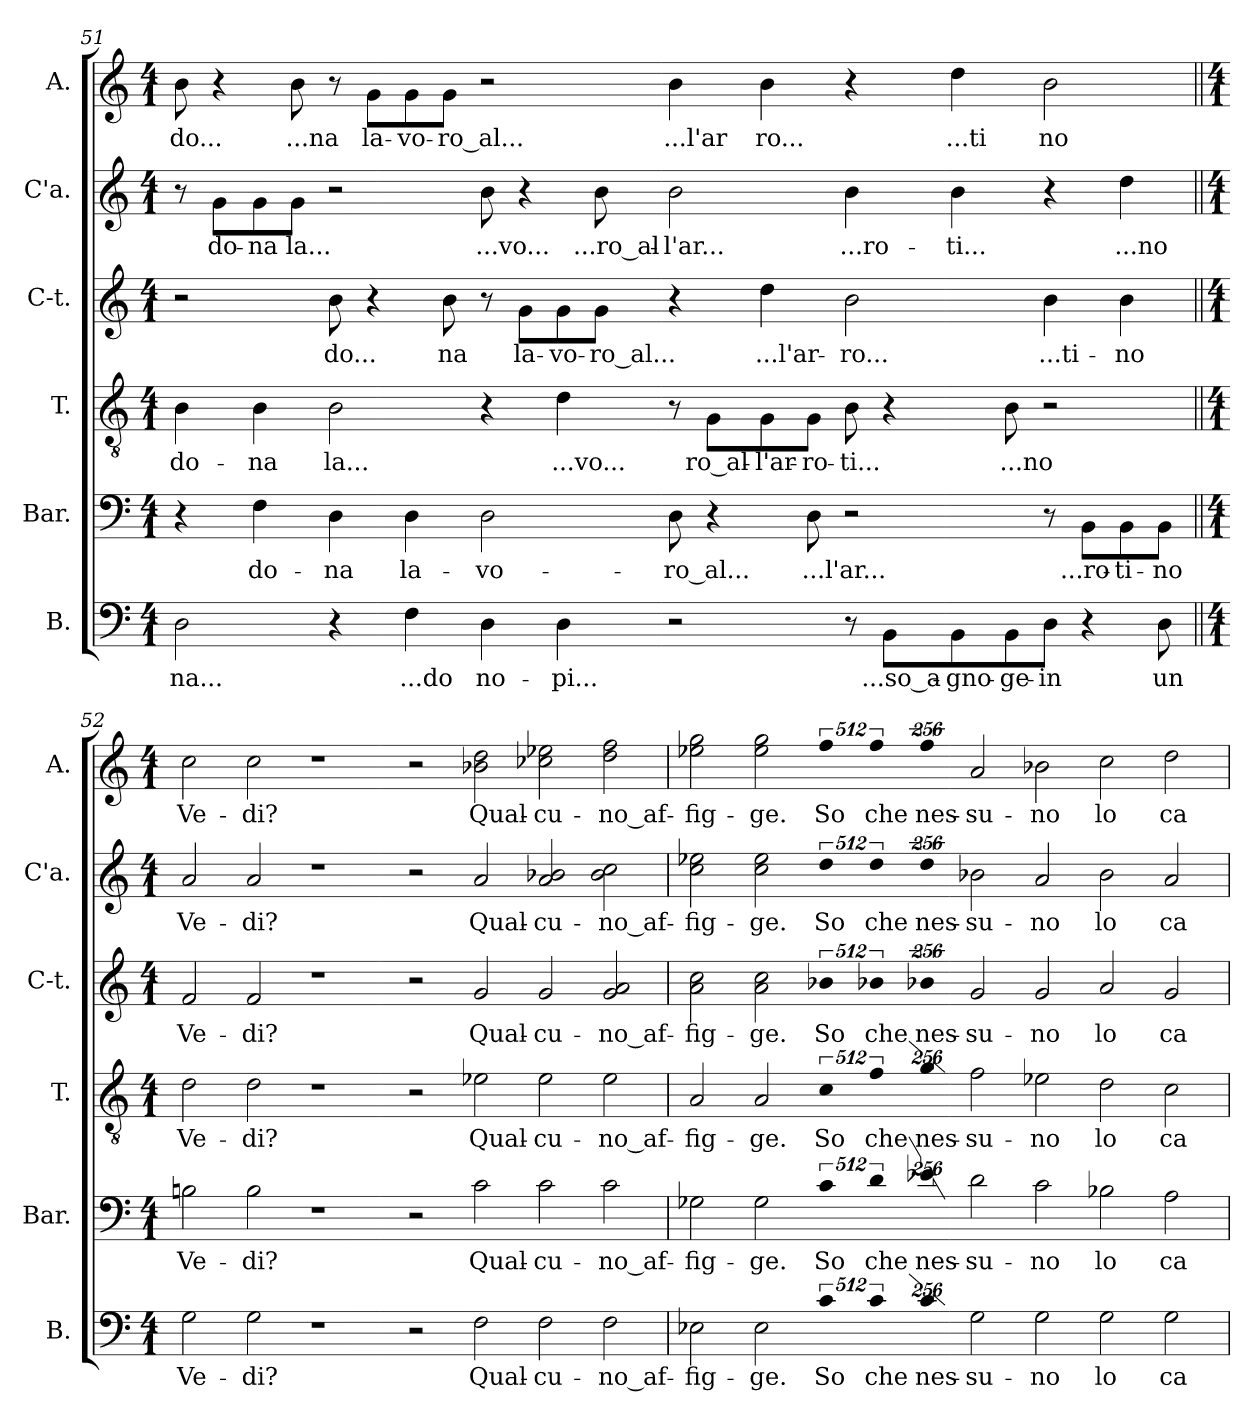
**kern	**text	**kern	**text	**kern	**text	**kern	**text	**kern	**text	**kern	**text
*part6	*part6	*part5	*part5	*part4	*part4	*part3	*part3	*part2	*part2	*part1	*part1
*staff6	*staff6	*staff5	*staff5	*staff4	*staff4	*staff3	*staff3	*staff2	*staff2	*staff1	*staff1
*I"B.	*	*I"Bar.	*	*I"T.	*	*I"C-t.	*	*I"C'a.	*	*I"A.	*
*I'B.	*	*I'Bar.	*	*I'T.	*	*I'C-t.	*	*I'C'a.	*	*I'A.	*
!!LO:LB:g=z
*clefF4	*	*clefF4	*	*clefGv2	*	*clefG2	*	*clefG2	*	*clefG2	*
*	*	*	*	*ITrd7c12	*	*	*	*	*	*	*
*k[]	*	*k[]	*	*k[]	*	*k[]	*	*k[]	*	*k[]	*
*C:	*	*C:	*	*C:	*	*C:	*	*C:	*	*C:	*
*M4/1	*	*M4/1	*	*M4/1	*	*M4/1	*	*M4/1	*	*M4/1	*
=51	=51	=51	=51	=51	=51	=51	=51	=51	=51	=51	=51
!	!LO:LY:b:color=#000000	!	!	!	!	!	!	!	!	!	!
!	!	!	!	!	!LO:LY:b:color=#000000	!	!	!	!	!	!
!	!	!	!	!	!	!	!	!	!	!	!LO:LY:b:color=#000000
2Di\	na...	4r	.	4BBi\	do-	2r	.	8r	.	8bi\	do...
!	!	!	!	!	!	!	!	!	!LO:LY:b:color=#000000	!	!
.	.	.	.	.	.	.	.	8gi\L	do-	4r	.
!	!	!	!LO:LY:b:color=#000000	!	!	!	!	!	!	!	!
!	!	!	!	!	!LO:LY:b:color=#000000	!	!	!	!	!	!
!	!	!	!	!	!	!	!	!	!LO:LY:b:color=#000000	!	!
.	.	4Fi\	do-	4BBi\	-na	.	.	8gi\	-na	.	.
!	!	!	!	!	!	!	!	!	!LO:LY:b:color=#000000	!	!
!	!	!	!	!	!	!	!	!	!	!	!LO:LY:b:color=#000000
.	.	.	.	.	.	.	.	8gi\J	la...	8bi\	...na
!	!	!	!LO:LY:b:color=#000000	!	!	!	!	!	!	!	!
!	!	!	!	!	!LO:LY:b:color=#000000	!	!	!	!	!	!
!	!	!	!	!	!	!	!LO:LY:b:color=#000000	!	!	!	!
4r	.	4Di\	-na	2BBi\	la...	8bi\	do...	2r	.	8r	.
!	!	!	!	!	!	!	!	!	!	!	!LO:LY:b:color=#000000
.	.	.	.	.	.	4r	.	.	.	8gi\L	la-
!	!LO:LY:b:color=#000000	!	!	!	!	!	!	!	!	!	!
!	!	!	!LO:LY:b:color=#000000	!	!	!	!	!	!	!	!
!	!	!	!	!	!	!	!	!	!	!	!LO:LY:b:color=#000000
4Fi\	...do	4Di\	la-	.	.	.	.	.	.	8gi\	-vo-
!	!	!	!	!	!	!	!LO:LY:b:color=#000000	!	!	!	!
!	!	!	!	!	!	!	!	!	!	!	!LO:LY:b:color=#000000
.	.	.	.	.	.	8bi\	na	.	.	8gi\J	-ro_al...
!	!LO:LY:b:color=#000000	!	!	!	!	!	!	!	!	!	!
!	!	!	!LO:LY:b:color=#000000	!	!	!	!	!	!	!	!
!	!	!	!	!	!	!	!	!	!LO:LY:b:color=#000000	!	!
4Di\	no-	2Di\	-vo-	4r	.	8r	.	8bi\	...vo...	2r	.
!	!	!	!	!	!	!	!LO:LY:b:color=#000000	!	!	!	!
.	.	.	.	.	.	8gi\L	la-	4r	.	.	.
!	!LO:LY:b:color=#000000	!	!	!	!	!	!	!	!	!	!
!	!	!	!	!	!LO:LY:b:color=#000000	!	!	!	!	!	!
!	!	!	!	!	!	!	!LO:LY:b:color=#000000	!	!	!	!
4Di\	-pi...	.	.	4Di\	...vo...	8gi\	-vo-	.	.	.	.
!	!	!	!	!	!	!	!LO:LY:b:color=#000000	!	!	!	!
!	!	!	!	!	!	!	!	!	!LO:LY:b:color=#000000	!	!
.	.	.	.	.	.	8gi\J	-ro_al...	8bi\	...ro_al-	.	.
!	!	!	!LO:LY:b:color=#000000	!	!	!	!	!	!	!	!
!	!	!	!	!	!	!	!	!	!LO:LY:b:color=#000000	!	!
!	!	!	!	!	!	!	!	!	!	!	!LO:LY:b:color=#000000
2r	.	8Di\	-ro_al...	8r	.	4r	.	2bi\	-l'ar...	4bi\	...l'ar
!	!	!	!	!	!LO:LY:b:color=#000000	!	!	!	!	!	!
.	.	4r	.	8GGi\L	ro_al-	.	.	.	.	.	.
!	!	!	!	!	!LO:LY:b:color=#000000	!	!	!	!	!	!
!	!	!	!	!	!	!	!LO:LY:b:color=#000000	!	!	!	!
!	!	!	!	!	!	!	!	!	!	!	!LO:LY:b:color=#000000
.	.	.	.	8GGi\	-l'ar-	4ddi\	...l'ar-	.	.	4bi\	ro...
!	!	!	!LO:LY:b:color=#000000	!	!	!	!	!	!	!	!
!	!	!	!	!	!LO:LY:b:color=#000000	!	!	!	!	!	!
.	.	8Di\	...l'ar...	8GGi\J	-ro-	.	.	.	.	.	.
!	!	!	!	!	!LO:LY:b:color=#000000	!	!	!	!	!	!
!	!	!	!	!	!	!	!LO:LY:b:color=#000000	!	!	!	!
!	!	!	!	!	!	!	!	!	!LO:LY:b:color=#000000	!	!
8r	.	2r	.	8BBi\	-ti...	2bi\	-ro...	4bi\	...ro-	4r	.
!	!LO:LY:b:color=#000000	!	!	!	!	!	!	!	!	!	!
8BBi\L	...so_a-	.	.	4r	.	.	.	.	.	.	.
!	!LO:LY:b:color=#000000	!	!	!	!	!	!	!	!	!	!
!	!	!	!	!	!	!	!	!	!LO:LY:b:color=#000000	!	!
!	!	!	!	!	!	!	!	!	!	!	!LO:LY:b:color=#000000
8BBi\	-gno-	.	.	.	.	.	.	4bi\	-ti...	4ddi\	...ti
!	!LO:LY:b:color=#000000	!	!	!	!	!	!	!	!	!	!
!	!	!	!	!	!LO:LY:b:color=#000000	!	!	!	!	!	!
8BBi\	-ge-	.	.	8BBi\	...no	.	.	.	.	.	.
!	!LO:LY:b:color=#000000	!	!	!	!	!	!	!	!	!	!
!	!	!	!	!	!	!	!LO:LY:b:color=#000000	!	!	!	!
!	!	!	!	!	!	!	!	!	!	!	!LO:LY:b:color=#000000
8Di\J	-in	8r	.	2r	.	4bi\	...ti-	4r	.	2bi\	no
!	!	!	!LO:LY:b:color=#000000	!	!	!	!	!	!	!	!
4r	.	8BBi\L	...ro-	.	.	.	.	.	.	.	.
!	!	!	!LO:LY:b:color=#000000	!	!	!	!	!	!	!	!
!	!	!	!	!	!	!	!LO:LY:b:color=#000000	!	!	!	!
!	!	!	!	!	!	!	!	!	!LO:LY:b:color=#000000	!	!
.	.	8BBi\	-ti-	.	.	4bi\	-no	4ddi\	...no	.	.
!	!LO:LY:b:color=#000000	!	!	!	!	!	!	!	!	!	!
!	!	!	!LO:LY:b:color=#000000	!	!	!	!	!	!	!	!
8Di\	un	8BBi\J	-no	.	.	.	.	.	.	.	.
!!LO:PB:g=z
=52||	=52||	=52||	=52||	=52||	=52||	=52||	=52||	=52||	=52||	=52||	=52||
*k[]	*	*k[]	*	*k[]	*	*k[]	*	*k[]	*	*k[]	*
*C:	*	*C:	*	*C:	*	*C:	*	*C:	*	*C:	*
*M4/1	*	*M4/1	*	*M4/1	*	*M4/1	*	*M4/1	*	*M4/1	*
!	!LO:LY:b:color=#000000	!	!	!	!	!	!	!	!	!	!
!	!	!	!LO:LY:b:color=#000000	!	!	!	!	!	!	!	!
!	!	!	!	!	!LO:LY:b:color=#000000	!	!	!	!	!	!
!	!	!	!	!	!	!	!LO:LY:b:color=#000000	!	!	!	!
!	!	!	!	!	!	!	!	!	!LO:LY:b:color=#000000	!	!
*	*	*	*	*	*	*	*	*	*	*MM240	*
!	!	!	!	!	!	!	!	!	!	!	!LO:LY:b:color=#000000
2Gi\	Ve-	2Bni\	Ve-	2Di\	Ve-	2fi/	Ve-	2ai/	Ve-	2cci\	Ve-
!	!LO:LY:b:color=#000000	!	!	!	!	!	!	!	!	!	!
!	!	!	!LO:LY:b:color=#000000	!	!	!	!	!	!	!	!
!	!	!	!	!	!LO:LY:b:color=#000000	!	!	!	!	!	!
!	!	!	!	!	!	!	!LO:LY:b:color=#000000	!	!	!	!
!	!	!	!	!	!	!	!	!	!LO:LY:b:color=#000000	!	!
!	!	!	!	!	!	!	!	!	!	!	!LO:LY:b:color=#000000
2Gi\	-di?	2Bi\	-di?	2Di\	-di?	2fi/	-di?	2ai/	-di?	2cci\	-di?
1r	.	1r	.	1r	.	1r	.	1r	.	1r	.
2r	.	2r	.	2r	.	2r	.	2r	.	2r	.
!	!LO:LY:b:color=#000000	!	!	!	!	!	!	!	!	!	!
!	!	!	!LO:LY:b:color=#000000	!	!	!	!	!	!	!	!
!	!	!	!	!	!LO:LY:b:color=#000000	!	!	!	!	!	!
!	!	!	!	!	!	!	!LO:LY:b:color=#000000	!	!	!	!
!	!	!	!	!	!	!	!	!	!LO:LY:b:color=#000000	!	!
!	!	!	!	!	!	!	!	!	!	!	!LO:LY:b:color=#000000
2Fi\	Qual-	2ci\	Qual-	2E-Xi\	Qual-	2gi/	Qual-	2ai/	Qual-	2b-i\ 2ddi	Qual-
!	!LO:LY:b:color=#000000	!	!	!	!	!	!	!	!	!	!
!	!	!	!LO:LY:b:color=#000000	!	!	!	!	!	!	!	!
!	!	!	!	!	!LO:LY:b:color=#000000	!	!	!	!	!	!
!	!	!	!	!	!	!	!LO:LY:b:color=#000000	!	!	!	!
!	!	!	!	!	!	!	!	!	!LO:LY:b:color=#000000	!	!
!	!	!	!	!	!	!	!	!	!	!	!LO:LY:b:color=#000000
2Fi\	-cu-	2ci\	-cu-	2E-i\	-cu-	2gi/	-cu-	2ai/ 2b-i	-cu-	2cc-Xi\ 2ee-Xi	-cu-
!	!LO:LY:b:color=#000000	!	!	!	!	!	!	!	!	!	!
!	!	!	!LO:LY:b:color=#000000	!	!	!	!	!	!	!	!
!	!	!	!	!	!LO:LY:b:color=#000000	!	!	!	!	!	!
!	!	!	!	!	!	!	!LO:LY:b:color=#000000	!	!	!	!
!	!	!	!	!	!	!	!	!	!LO:LY:b:color=#000000	!	!
!	!	!	!	!	!	!	!	!	!	!	!LO:LY:b:color=#000000
2Fi\	-no_af-	2ci\	-no_af-	2E-i\	-no_af-	2gi/ 2ai	-no_af-	2b-i\ 2cci	-no_af-	2ddi\ 2ffi	-no_af-
=53	=53	=53	=53	=53	=53	=53	=53	=53	=53	=53	=53
!	!LO:LY:b:color=#000000	!	!	!	!	!	!	!	!	!	!
!	!	!	!LO:LY:b:color=#000000	!	!	!	!	!	!	!	!
!	!	!	!	!	!LO:LY:b:color=#000000	!	!	!	!	!	!
!	!	!	!	!	!	!	!LO:LY:b:color=#000000	!	!	!	!
!	!	!	!	!	!	!	!	!	!LO:LY:b:color=#000000	!	!
!	!	!	!	!	!	!	!	!	!	!	!LO:LY:b:color=#000000
2E-Xi\	-fig-	2G-Xi\	-fig-	2AAi/	-fig-	2ai\ 2cci	-fig-	2cci\ 2ee-Xi	-fig-	2ee-Xi\ 2ggi	-fig-
!	!LO:LY:b:color=#000000	!	!	!	!	!	!	!	!	!	!
!	!	!	!LO:LY:b:color=#000000	!	!	!	!	!	!	!	!
!	!	!	!	!	!LO:LY:b:color=#000000	!	!	!	!	!	!
!	!	!	!	!	!	!	!LO:LY:b:color=#000000	!	!	!	!
!	!	!	!	!	!	!	!	!	!LO:LY:b:color=#000000	!	!
!	!	!	!	!	!	!	!	!	!	!	!LO:LY:b:color=#000000
2E-i\	-ge.	2G-i\	-ge.	2AAi/	-ge.	2ai\ 2cci	-ge.	2cci\ 2ee-i	-ge.	2ee-i\ 2ggi	-ge.
!LO:N:vis=2	!	!	!	!	!	!	!	!	!	!	!
!	!LO:LY:b:color=#000000	!LO:N:vis=2	!	!	!	!	!	!	!	!	!
!	!	!	!LO:LY:b:color=#000000	!LO:N:vis=2	!	!	!	!	!	!	!
!	!	!	!	!	!LO:LY:b:color=#000000	!LO:N:vis=2	!	!	!	!	!
!	!	!	!	!	!	!	!LO:LY:b:color=#000000	!LO:N:vis=2	!	!	!
!	!	!	!	!	!	!	!	!	!LO:LY:b:color=#000000	!LO:N:vis=2	!
!	!	!	!	!	!	!	!	!	!	!	!LO:LY:b:color=#000000
1024%341ci\	So	1024%341ci\	So	1024%341Ci\	So	1024%341b-Xi\	So	1024%341ddi\	So	1024%341ffi\	So
!LO:N:vis=2	!	!	!	!	!	!	!	!	!	!	!
!	!LO:LY:b:color=#000000	!LO:N:vis=2	!	!	!	!	!	!	!	!	!
!	!	!	!LO:LY:b:color=#000000	!LO:N:vis=2	!	!	!	!	!	!	!
!	!	!	!	!	!LO:LY:b:color=#000000	!LO:N:vis=2	!	!	!	!	!
!	!	!	!	!	!	!	!LO:LY:b:color=#000000	!LO:N:vis=2	!	!	!
!	!	!	!	!	!	!	!	!	!LO:LY:b:color=#000000	!LO:N:vis=2	!
!	!	!	!	!	!	!	!	!	!	!	!LO:LY:b:color=#000000
1024%341ci\	che	1024%341di\	che	1024%341Fi\	che	1024%341b-Xi\	che	1024%341ddi\	che	1024%341ffi\	che
!LO:N:vis=2	!	!	!	!	!	!	!	!	!	!	!
!	!LO:LY:b:color=#000000	!LO:N:vis=2	!	!	!	!	!	!	!	!	!
!	!	!	!LO:LY:b:color=#000000	!LO:N:vis=2	!	!	!	!	!	!	!
!	!	!	!	!	!LO:LY:b:color=#000000	!LO:N:vis=2	!	!	!	!	!
!	!	!	!	!	!	!	!LO:LY:b:color=#000000	!LO:N:vis=2	!	!	!
!	!	!	!	!	!	!	!	!	!LO:LY:b:color=#000000	!LO:N:vis=2	!
!	!	!	!	!	!	!	!	!	!	!	!LO:LY:b:color=#000000
512%171ci\	nes-	512%171e-Xi\	nes-	512%171Gi\	nes-	512%171b-Xi\	nes-	512%171ddi\	nes-	512%171ffi\	nes-
!	!LO:LY:b:color=#000000	!	!	!	!	!	!	!	!	!	!
!	!	!	!LO:LY:b:color=#000000	!	!	!	!	!	!	!	!
!	!	!	!	!	!LO:LY:b:color=#000000	!	!	!	!	!	!
!	!	!	!	!	!	!	!LO:LY:b:color=#000000	!	!	!	!
!	!	!	!	!	!	!	!	!	!LO:LY:b:color=#000000	!	!
!	!	!	!	!	!	!	!	!	!	!	!LO:LY:b:color=#000000
2Gi\	-su-	2di\	-su-	2Fi\	-su-	2gi/	-su-	2b-i\	-su-	2ai/	-su-
!	!LO:LY:b:color=#000000	!	!	!	!	!	!	!	!	!	!
!	!	!	!LO:LY:b:color=#000000	!	!	!	!	!	!	!	!
!	!	!	!	!	!LO:LY:b:color=#000000	!	!	!	!	!	!
!	!	!	!	!	!	!	!LO:LY:b:color=#000000	!	!	!	!
!	!	!	!	!	!	!	!	!	!LO:LY:b:color=#000000	!	!
!	!	!	!	!	!	!	!	!	!	!	!LO:LY:b:color=#000000
2Gi\	-no	2ci\	-no	2E-Xi\	-no	2gi/	-no	2ai/	-no	2b-i\	-no
!	!LO:LY:b:color=#000000	!	!	!	!	!	!	!	!	!	!
!	!	!	!LO:LY:b:color=#000000	!	!	!	!	!	!	!	!
!	!	!	!	!	!LO:LY:b:color=#000000	!	!	!	!	!	!
!	!	!	!	!	!	!	!LO:LY:b:color=#000000	!	!	!	!
!	!	!	!	!	!	!	!	!	!LO:LY:b:color=#000000	!	!
!	!	!	!	!	!	!	!	!	!	!	!LO:LY:b:color=#000000
2Gi\	lo	2B-i\	lo	2Di\	lo	2ai/	lo	2b-i\	lo	2cci\	lo
!	!LO:LY:b:color=#000000	!	!	!	!	!	!	!	!	!	!
!	!	!	!LO:LY:b:color=#000000	!	!	!	!	!	!	!	!
!	!	!	!	!	!LO:LY:b:color=#000000	!	!	!	!	!	!
!	!	!	!	!	!	!	!LO:LY:b:color=#000000	!	!	!	!
!	!	!	!	!	!	!	!	!	!LO:LY:b:color=#000000	!	!
!	!	!	!	!	!	!	!	!	!	!	!LO:LY:b:color=#000000
2Gi\	ca-	2Ai\	ca-	2Ci\	ca-	2gi/	ca-	2ai/	ca-	2ddi\	ca-
=	=	=	=	=	=	=	=	=	=	=	=
*-	*-	*-	*-	*-	*-	*-	*-	*-	*-	*-	*-
